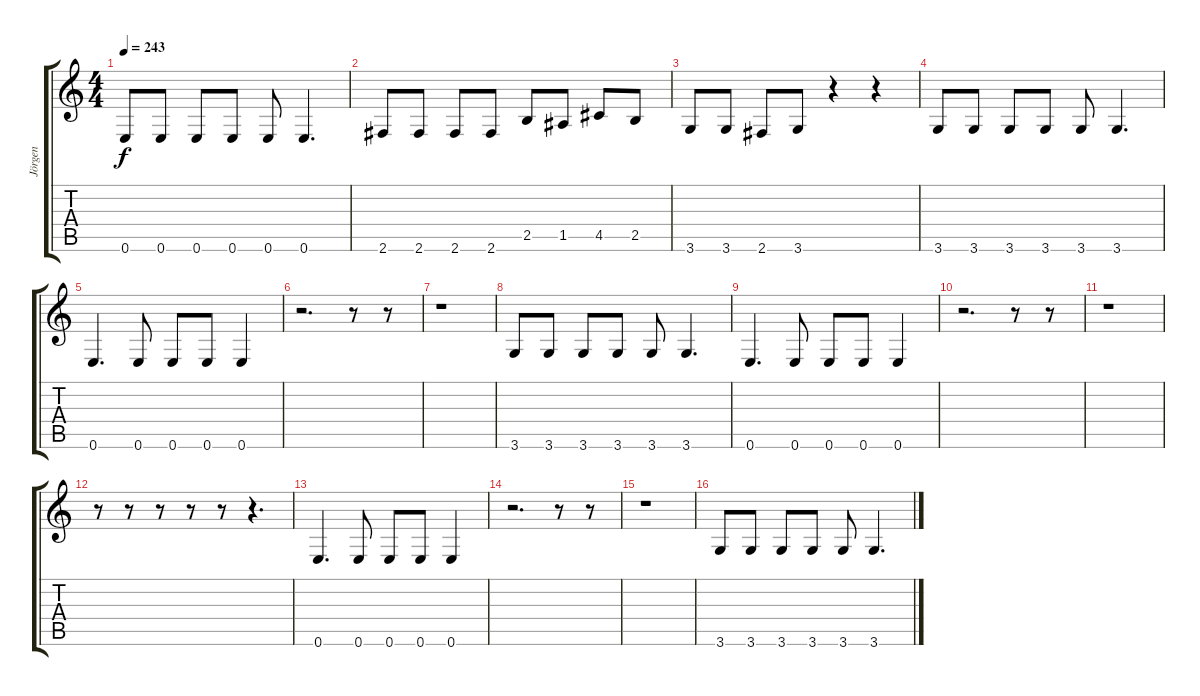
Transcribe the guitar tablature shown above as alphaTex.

\track ("Jörgen" "Jörgen") {instrument electricbasspick}
\staff {score tabs}
\tuning (E4 B3 G3 D3 A2 E2) {hide}
\ts (4 4)
\tempo 243
\clef g2
\ks c
0.6.8{dy f} 0.6.8 0.6.8 0.6.8 0.6.8 0.6.4{d} |
2.6.8 2.6.8 2.6.8 2.6.8 2.5.8 1.5.8 4.5.8 2.5.8 |
3.6.8 3.6.8 2.6.8 3.6.8 r.4 r.4 |
3.6.8 3.6.8 3.6.8 3.6.8 3.6.8 3.6.4{d} |
0.6.4{d} 0.6.8 0.6.8 0.6.8 0.6.4 |
r.2{d} r.8 r.8 |
r.1 |
3.6.8 3.6.8 3.6.8 3.6.8 3.6.8 3.6.4{d} |
0.6.4{d} 0.6.8 0.6.8 0.6.8 0.6.4 |
r.2{d} r.8 r.8 |
r.1 |
r.8 r.8 r.8 r.8 r.8 r.4{d} |
0.6.4{d} 0.6.8 0.6.8 0.6.8 0.6.4 |
r.2{d} r.8 r.8 |
r.1 |
3.6.8 3.6.8 3.6.8 3.6.8 3.6.8 3.6.4{d}
